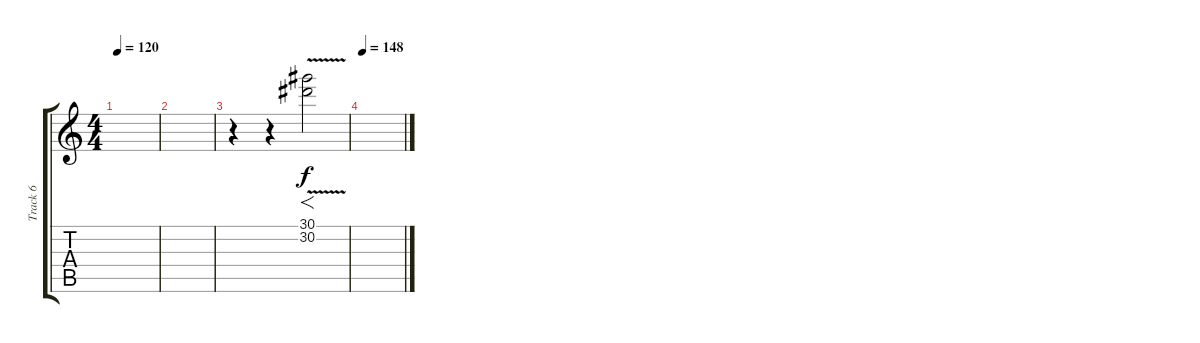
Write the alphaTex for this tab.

\track ("Track 6" "Track 6") {instrument applause}
\staff {score tabs}
\tuning (D4 A3 F3 C3 G2 C2) {hide}
\ts (4 4)
\tempo 120
\clef g2
\ks c
|
|
r.4 r.4 (30.1 30.2{v}).2{f instrument applause} |
\tempo 148
